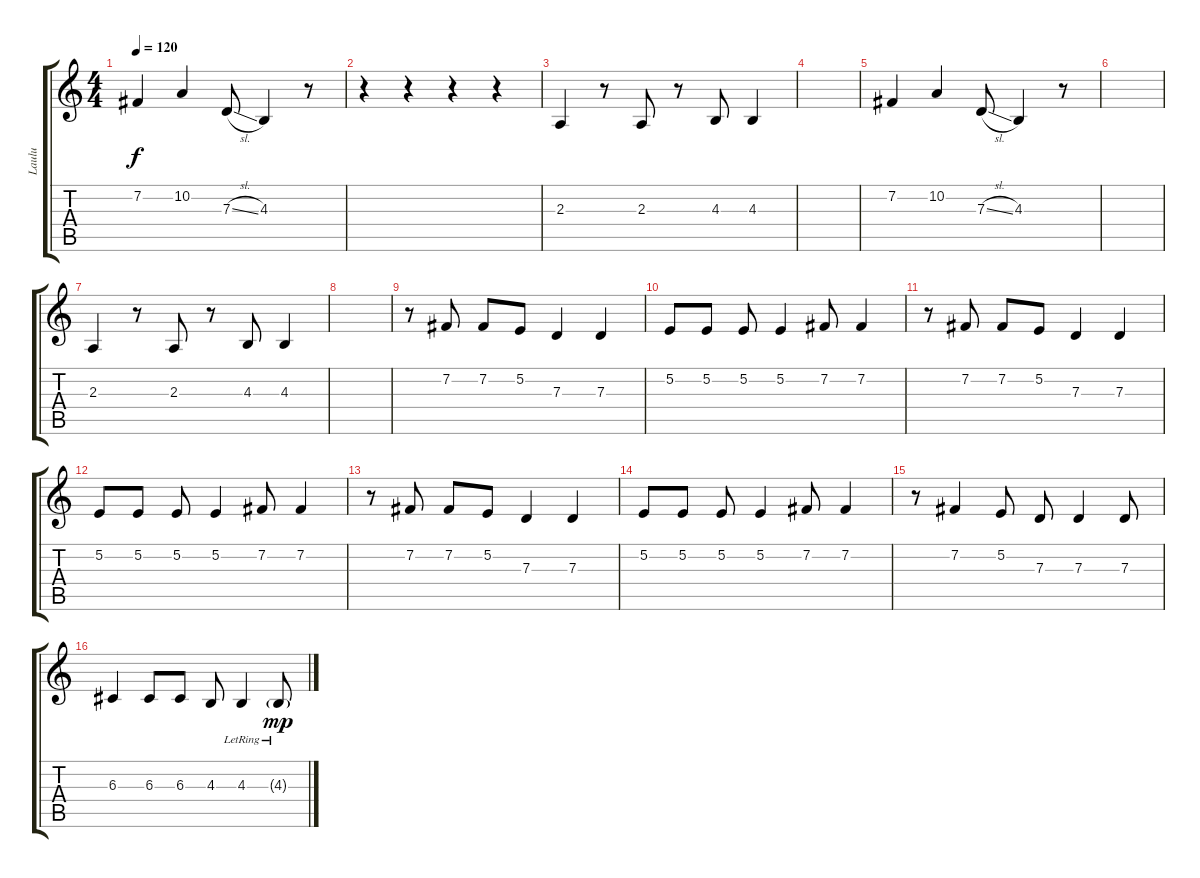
\track ("Laulu" "Laulu") {instrument pad1newage}
\staff {score tabs}
\tuning (E4 B3 G3 D3 A2 E2) {hide}
\ts (4 4)
\tempo 120
\clef g2
\ks c
7.2.4{dy f} 10.2.4 7.3{sl}.8 4.3.4 r.8 |
r.4 r.4 r.4 r.4 |
2.3.4 r.8 2.3.8 r.8 4.3.8 4.3.4 |
|
7.2.4 10.2.4 7.3{sl}.8 4.3.4 r.8 |
|
2.3.4 r.8 2.3.8 r.8 4.3.8 4.3.4 |
|
r.8 7.2.8 7.2.8 5.2.8 7.3.4 7.3.4 |
5.2.8 5.2.8 5.2.8 5.2.4 7.2.8 7.2.4 |
r.8 7.2.8 7.2.8 5.2.8 7.3.4 7.3.4 |
5.2.8 5.2.8 5.2.8 5.2.4 7.2.8 7.2.4 |
r.8 7.2.8 7.2.8 5.2.8 7.3.4 7.3.4 |
5.2.8 5.2.8 5.2.8 5.2.4 7.2.8 7.2.4 |
r.8 7.2.4 5.2.8 7.3.8 7.3.4 7.3.8 |
6.3.4 6.3.8 6.3.8 4.3.8 4.3{lr}.4 4.3{g lr}.8{dy mp}
